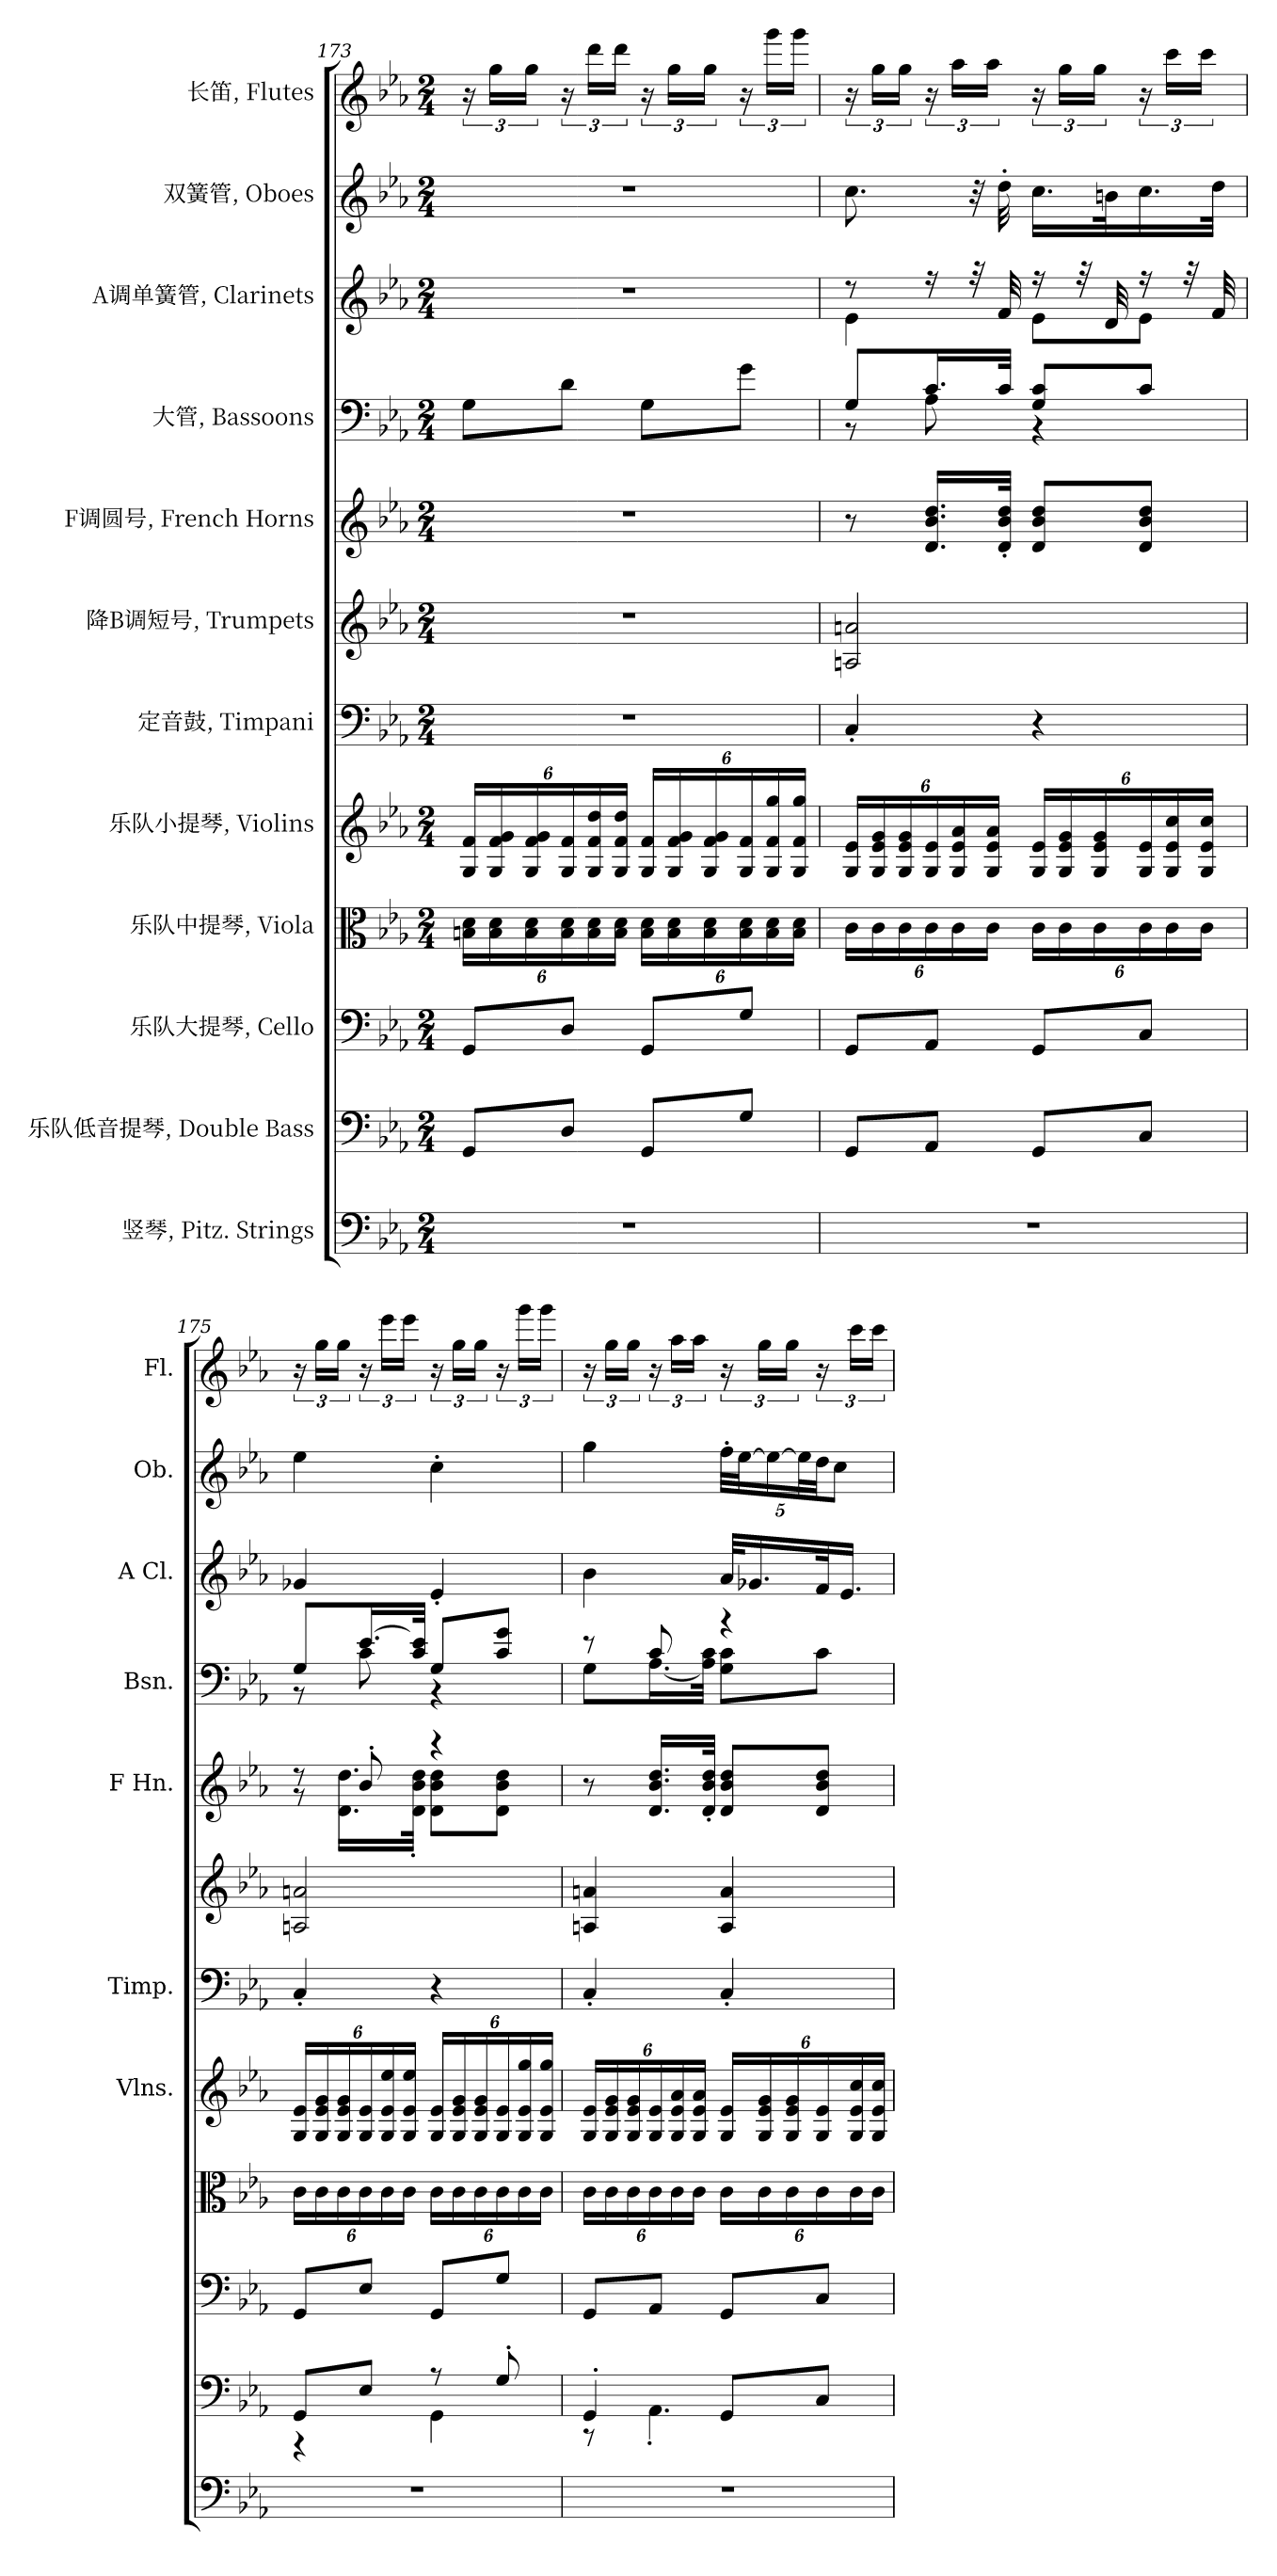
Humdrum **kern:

**kern	**kern	**kern	**kern	**kern	**kern	**kern	**kern	**kern	**kern	**kern	**kern
*part12	*part11	*part10	*part9	*part8	*part7	*part6	*part5	*part4	*part3	*part2	*part1
*staff12	*staff11	*staff10	*staff9	*staff8	*staff7	*staff6	*staff5	*staff4	*staff3	*staff2	*staff1
*I"竖琴, Pitz. Strings	*I"乐队低音提琴, Double Bass	*I"乐队大提琴, Cello	*I"乐队中提琴, Viola	*I"乐队小提琴, Violins	*I"定音鼓, Timpani	*I"降B调短号, Trumpets	*I"F调圆号, French Horns	*I"大管, Bassoons	*I"A调单簧管, Clarinets	*I"双簧管, Oboes	*I"长笛, Flutes
*	*	*	*	*I'Vlns.	*I'Timp.	*	*I'F Hn.	*I'Bsn.	*I'A Cl.	*I'Ob.	*I'Fl.
!!LO:PB:g=z
*clefF4	*clefF4	*clefF4	*clefC3	*clefG2	*clefF4	*clefG2	*clefG2	*clefF4	*clefG2	*clefG2	*clefG2
*	*ITrd7c12	*	*	*	*	*ITrd1c2	*ITrd4c7	*	*ITrd2c3	*	*
*k[b-e-a-]	*k[b-e-a-]	*k[b-e-a-]	*k[b-e-a-]	*k[b-e-a-]	*k[b-e-a-]	*k[b-e-a-d-g-]	*k[b-e-a-d-]	*k[b-e-a-]	*k[]	*k[b-e-a-]	*k[b-e-a-]
*M2/4	*M2/4	*M2/4	*M2/4	*M2/4	*M2/4	*M2/4	*M2/4	*M2/4	*M2/4	*M2/4	*M2/4
*	*	*	*Xbrackettup	*Xbrackettup	*	*	*	*	*	*	*
=173	=173	=173	=173	=173	=173	=173	=173	=173	=173	=173	=173
2r	8GGG/L	8GG/L	24Bn\ 24d\LL	24G/ 24f/LL	2r	2r	2r	8G\L	2r	2r	24r
.	.	.	24B\ 24d\	24G/ 24f/ 24g/	.	.	.	.	.	.	24gg\LL
.	.	.	24B\ 24d\	24G/ 24f/ 24g/	.	.	.	.	.	.	24gg\JJ
.	8DD/J	8D/J	24B\ 24d\	24G/ 24f/	.	.	.	8d\J	.	.	24r
.	.	.	24B\ 24d\	24G/ 24f/ 24dd/	.	.	.	.	.	.	24ddd\LL
.	.	.	24B\ 24d\JJ	24G/ 24f/ 24dd/JJ	.	.	.	.	.	.	24ddd\JJ
.	8GGG/L	8GG/L	24B\ 24d\LL	24G/ 24f/LL	.	.	.	8G\L	.	.	24r
.	.	.	24B\ 24d\	24G/ 24f/ 24g/	.	.	.	.	.	.	24gg\LL
.	.	.	24B\ 24d\	24G/ 24f/ 24g/	.	.	.	.	.	.	24gg\JJ
.	8GG/J	8G/J	24B\ 24d\	24G/ 24f/	.	.	.	8g\J	.	.	24r
.	.	.	24B\ 24d\	24G/ 24f/ 24gg/	.	.	.	.	.	.	24ggg\LL
.	.	.	24B\ 24d\JJ	24G/ 24f/ 24gg/JJ	.	.	.	.	.	.	24ggg\JJ
=174	=174	=174	=174	=174	=174	=174	=174	=174	=174	=174	=174
*	*	*	*	*	*	*	*	*^	*^	*	*
2r	8GGG/L	8GG/L	24c\LL	24G/ 24e-/LL	4C'/	2Gn/ 2gn/	8r	8G/L	8r	8r	4c\	8.cc\	24r
.	.	.	24c\	24G/ 24e-/ 24g/	.	.	.	.	.	.	.	.	24gg\LL
.	.	.	24c\	24G/ 24e-/ 24g/	.	.	.	.	.	.	.	.	24gg\JJ
.	8AAA-/J	8AA-/J	24c\	24G/ 24e-/	.	.	16.G/ 16.e-/ 16.g/LL	16.c/L	8A-\	16r	.	.	24r
.	.	.	24c\	24G/ 24e-/ 24a-/	.	.	.	.	.	.	.	.	24aa-\LL
.	.	.	.	.	.	.	.	.	.	32r	.	32r	.
.	.	.	24c\JJ	24G/ 24e-/ 24a-/JJ	.	.	.	.	.	.	.	.	24aa-\JJ
.	.	.	.	.	.	.	32G/' 32e-/' 32g/'JJk	32c/JJk	.	32d/	.	32dd'\	.
.	8GGG/L	8GG/L	24c\LL	24G/ 24e-/LL	4r	.	8G/ 8e-/ 8g/L	8G/ 8c/L	4r	16r	8c\L	16.cc\LL	24r
.	.	.	24c\	24G/ 24e-/ 24g/	.	.	.	.	.	.	.	.	24gg\LL
.	.	.	.	.	.	.	.	.	.	32r	.	.	.
.	.	.	24c\	24G/ 24e-/ 24g/	.	.	.	.	.	.	.	.	24gg\JJ
.	.	.	.	.	.	.	.	.	.	32B/	.	32bn\K	.
.	8CC/J	8C/J	24c\	24G/ 24e-/	.	.	8G/ 8e-/ 8g/J	8c/J	.	16r	8c\J	16.cc\	24r
.	.	.	24c\	24G/ 24e-/ 24cc/	.	.	.	.	.	.	.	.	24ccc\LL
.	.	.	.	.	.	.	.	.	.	32r	.	.	.
.	.	.	24c\JJ	24G/ 24e-/ 24cc/JJ	.	.	.	.	.	.	.	.	24ccc\JJ
.	.	.	.	.	.	.	.	.	.	32d/	.	32dd\JJk	.
*	*	*	*	*	*	*	*	*	*	*v	*v	*	*
!!LO:PB:g=z
=175	=175	=175	=175	=175	=175	=175	=175	=175	=175	=175	=175	=175
*	*^	*	*	*	*	*	*^	*	*	*	*	*
2r	8GGG/L	4r	8GG/L	24c\LL	24G/ 24e-/LL	4C'/	2Gn/ 2gn/	8r	8r	8G/L	8r	4e-X/	4ee-\	24r
.	.	.	.	24c\	24G/ 24e-/ 24g/	.	.	.	.	.	.	.	.	24gg\LL
.	.	.	.	24c\	24G/ 24e-/ 24g/	.	.	.	.	.	.	.	.	24gg\JJ
.	8EE-/J	.	8E-/J	24c\	24G/ 24e-/	.	.	8e-'/	16.G\ 16.g\LL	[16.e-/L	8c\	.	.	24r
.	.	.	.	24c\	24G/ 24e-/ 24ee-/	.	.	.	.	.	.	.	.	24eee-\LL
.	.	.	.	24c\JJ	24G/ 24e-/ 24ee-/JJ	.	.	.	.	.	.	.	.	24eee-\JJ
.	.	.	.	.	.	.	.	.	32G\' 32e-\' 32g\'JJk	32c/ 32e-/]JJk	.	.	.	.
.	8r	4GGG\	8GG/L	24c\LL	24G/ 24e-/LL	4r	.	4r	8G\ 8e-\ 8g\L	8G/L	4r	4c'/	4cc'\	24r
.	.	.	.	24c\	24G/ 24e-/ 24g/	.	.	.	.	.	.	.	.	24gg\LL
.	.	.	.	24c\	24G/ 24e-/ 24g/	.	.	.	.	.	.	.	.	24gg\JJ
.	8GG'/	.	8G/J	24c\	24G/ 24e-/	.	.	.	8G\ 8e-\ 8g\J	8c/ 8g/J	.	.	.	24r
.	.	.	.	24c\	24G/ 24e-/ 24gg/	.	.	.	.	.	.	.	.	24ggg\LL
.	.	.	.	24c\JJ	24G/ 24e-/ 24gg/JJ	.	.	.	.	.	.	.	.	24ggg\JJ
*	*	*	*	*	*	*	*	*v	*v	*	*	*	*	*
=176	=176	=176	=176	=176	=176	=176	=176	=176	=176	=176	=176	=176	=176
2r	4GGG'/	8r	8GG/L	24c\LL	24G/ 24e-/LL	4C'/	4Gn/ 4gn/	8r	8r	8G\L	4g\	4gg\	24r
.	.	.	.	24c\	24G/ 24e-/ 24g/	.	.	.	.	.	.	.	24gg\LL
.	.	.	.	24c\	24G/ 24e-/ 24g/	.	.	.	.	.	.	.	24gg\JJ
.	.	4.AAA-'\	8AA-/J	24c\	24G/ 24e-/	.	.	16.G/ 16.e-/ 16.g/LL	8c/	[16.A-\L	.	.	24r
.	.	.	.	24c\	24G/ 24e-/ 24a-/	.	.	.	.	.	.	.	24aa-\LL
.	.	.	.	24c\JJ	24G/ 24e-/ 24a-/JJ	.	.	.	.	.	.	.	24aa-\JJ
.	.	.	.	.	.	.	.	32G/' 32e-/' 32g/'JJk	.	32A-\] 32c\JJk	.	.	.
*	*	*	*	*	*	*	*	*	*	*	*	*Xbrackettup	*
.	8GGG/L	.	8GG/L	24c\LL	24G/ 24e-/LL	4C'/	4G/ 4g/	8G/ 8e-/ 8g/L	4r	8G\ 8c\L	32f/KLL	40ff'\LLL	24r
.	.	.	.	.	.	.	.	.	.	.	.	[40ee-\J	.
.	.	.	.	.	.	.	.	.	.	.	16.e-X/	.	.
.	.	.	.	24c\	24G/ 24e-/ 24g/	.	.	.	.	.	.	.	24gg\LL
.	.	.	.	.	.	.	.	.	.	.	.	20ee-\_	.
.	.	.	.	24c\	24G/ 24e-/ 24g/	.	.	.	.	.	.	.	24gg\JJ
.	.	.	.	.	.	.	.	.	.	.	.	40ee-\L]	.
.	8CC/J	.	8C/J	24c\	24G/ 24e-/	.	.	8G/ 8e-/ 8g/J	.	8c\J	32d/K	40dd\JJ	24r
.	.	.	.	.	.	.	.	.	.	.	.	10cc\J	.
.	.	.	.	.	.	.	.	.	.	.	16.c/JJ	.	.
.	.	.	.	24c\	24G/ 24e-/ 24cc/	.	.	.	.	.	.	.	24ccc\LL
.	.	.	.	24c\JJ	24G/ 24e-/ 24cc/JJ	.	.	.	.	.	.	.	24ccc\JJ
*	*v	*v	*	*	*	*	*	*	*v	*v	*	*	*
=	=	=	=	=	=	=	=	=	=	=	=
*-	*-	*-	*-	*-	*-	*-	*-	*-	*-	*-	*-
